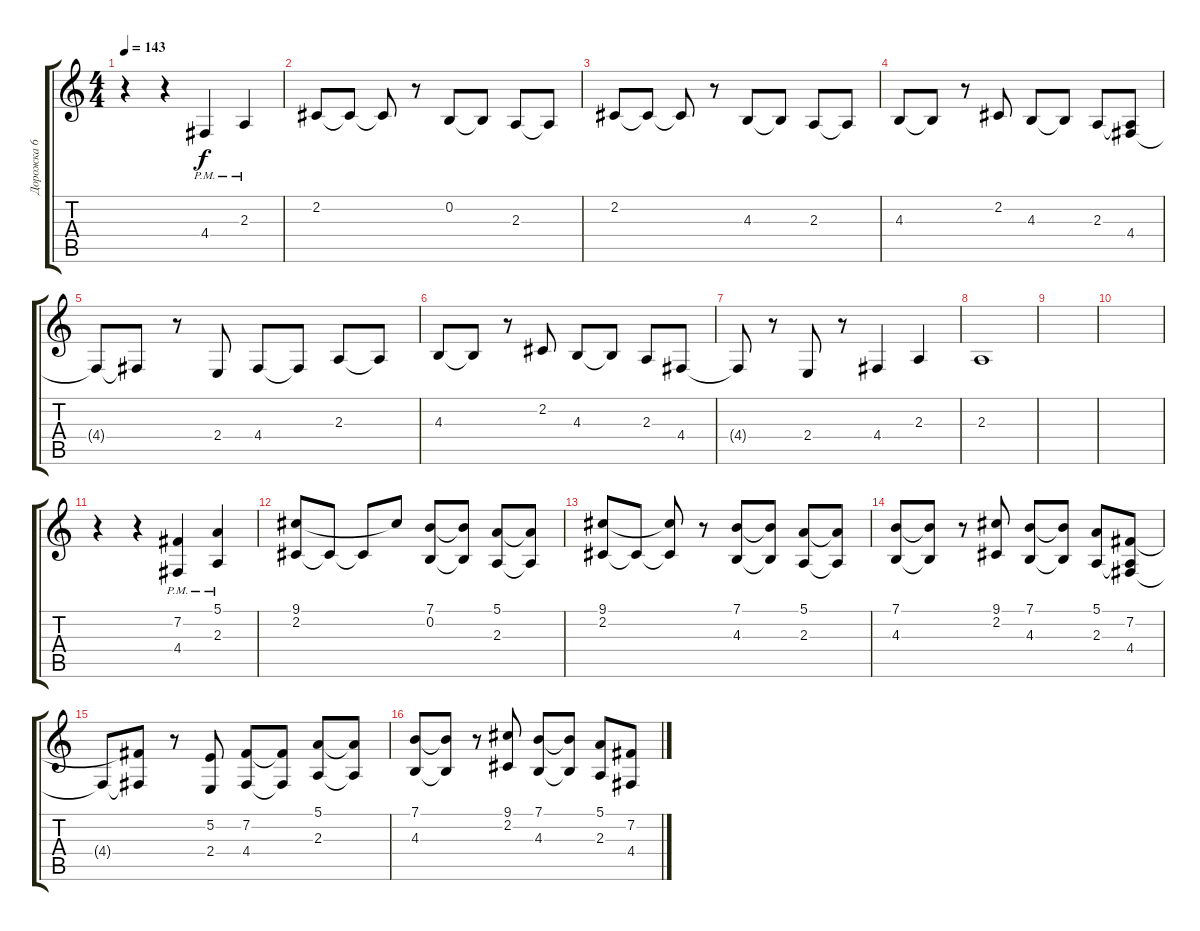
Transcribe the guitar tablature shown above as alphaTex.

\track ("Дорожка 6" "Дорожка 6") {instrument trumpet}
\staff {score tabs}
\tuning (E4 B3 G3 D3 A2 E2) {hide}
\ts (4 4)
\tempo 143
\clef g2
\ks c
r.4{dy f} r.4 4.4{pm}.4 2.3{pm}.4 |
2.2.8 2.2{t}.8 2.2{t}.8 r.8 0.2.8 0.2{t}.8 2.3.8 2.3{t}.8 |
2.2.8 2.2{t}.8 2.2{t}.8 r.8 4.3.8 4.3{t}.8 2.3.8 2.3{t}.8 |
4.3.8 4.3{t}.8 r.8 2.2.8 4.3.8 4.3{t}.8 2.3.8 (2.3{t} 4.4).8 |
4.4{t}.8 4.4{t}.8 r.8 2.4.8 4.4.8 4.4{t}.8 2.3.8 2.3{t}.8 |
4.3.8 4.3{t}.8 r.8 2.2.8 4.3.8 4.3{t}.8 2.3.8 4.4.8 |
4.4{t}.8 r.8 2.4.8 r.8 4.4.4 2.3.4 |
2.3.1 |
|
|
r.4 r.4 (7.2 4.4{pm}).4 (5.1 2.3{pm}).4 |
(9.1 2.2).8 2.2{t}.8 2.2{t}.8 9.1{t}.8 (7.1 0.2).8 (7.1{t} 0.2{t}).8 (5.1 2.3).8 (5.1{t} 2.3{t}).8 |
(9.1 2.2).8 2.2{t}.8 (9.1{t} 2.2{t}).8 r.8 (7.1 4.3).8 (7.1{t} 4.3{t}).8 (5.1 2.3).8 (5.1{t} 2.3{t}).8 |
(7.1 4.3).8 (7.1{t} 4.3{t}).8 r.8 (9.1 2.2).8 (7.1 4.3).8 (7.1{t} 4.3{t}).8 (5.1 2.3).8 (7.2 2.3{t} 4.4).8 |
4.4{t}.8 (7.2{t} 4.4{t}).8 r.8 (5.2 2.4).8 (7.2 4.4).8 (7.2{t} 4.4{t}).8 (5.1 2.3).8 (5.1{t} 2.3{t}).8 |
(7.1 4.3).8 (7.1{t} 4.3{t}).8 r.8 (9.1 2.2).8 (7.1 4.3).8 (7.1{t} 4.3{t}).8 (5.1 2.3).8 (7.2 4.4).8
